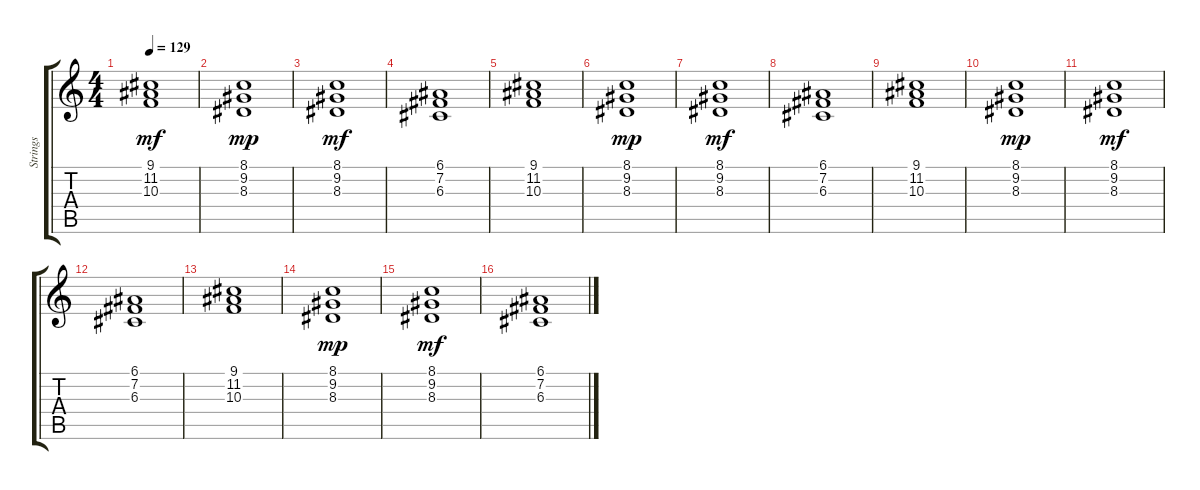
\track ("Strings   " "Strings   ") {instrument synthstrings2}
\staff {score tabs}
\tuning (E4 B3 G3 D3 A2 E2) {hide}
\ts (4 4)
\tempo 129
\clef g2
\ks c
(9.1 11.2 10.3).1{dy mf} |
(8.1 9.2 8.3).1{dy mp} |
(8.1 9.2 8.3).1{dy mf} |
(6.1 7.2 6.3).1 |
(9.1 11.2 10.3).1 |
(8.1 9.2 8.3).1{dy mp} |
(8.1 9.2 8.3).1{dy mf} |
(6.1 7.2 6.3).1 |
(9.1 11.2 10.3).1 |
(8.1 9.2 8.3).1{dy mp} |
(8.1 9.2 8.3).1{dy mf} |
(6.1 7.2 6.3).1 |
(9.1 11.2 10.3).1 |
(8.1 9.2 8.3).1{dy mp} |
(8.1 9.2 8.3).1{dy mf} |
(6.1 7.2 6.3).1
